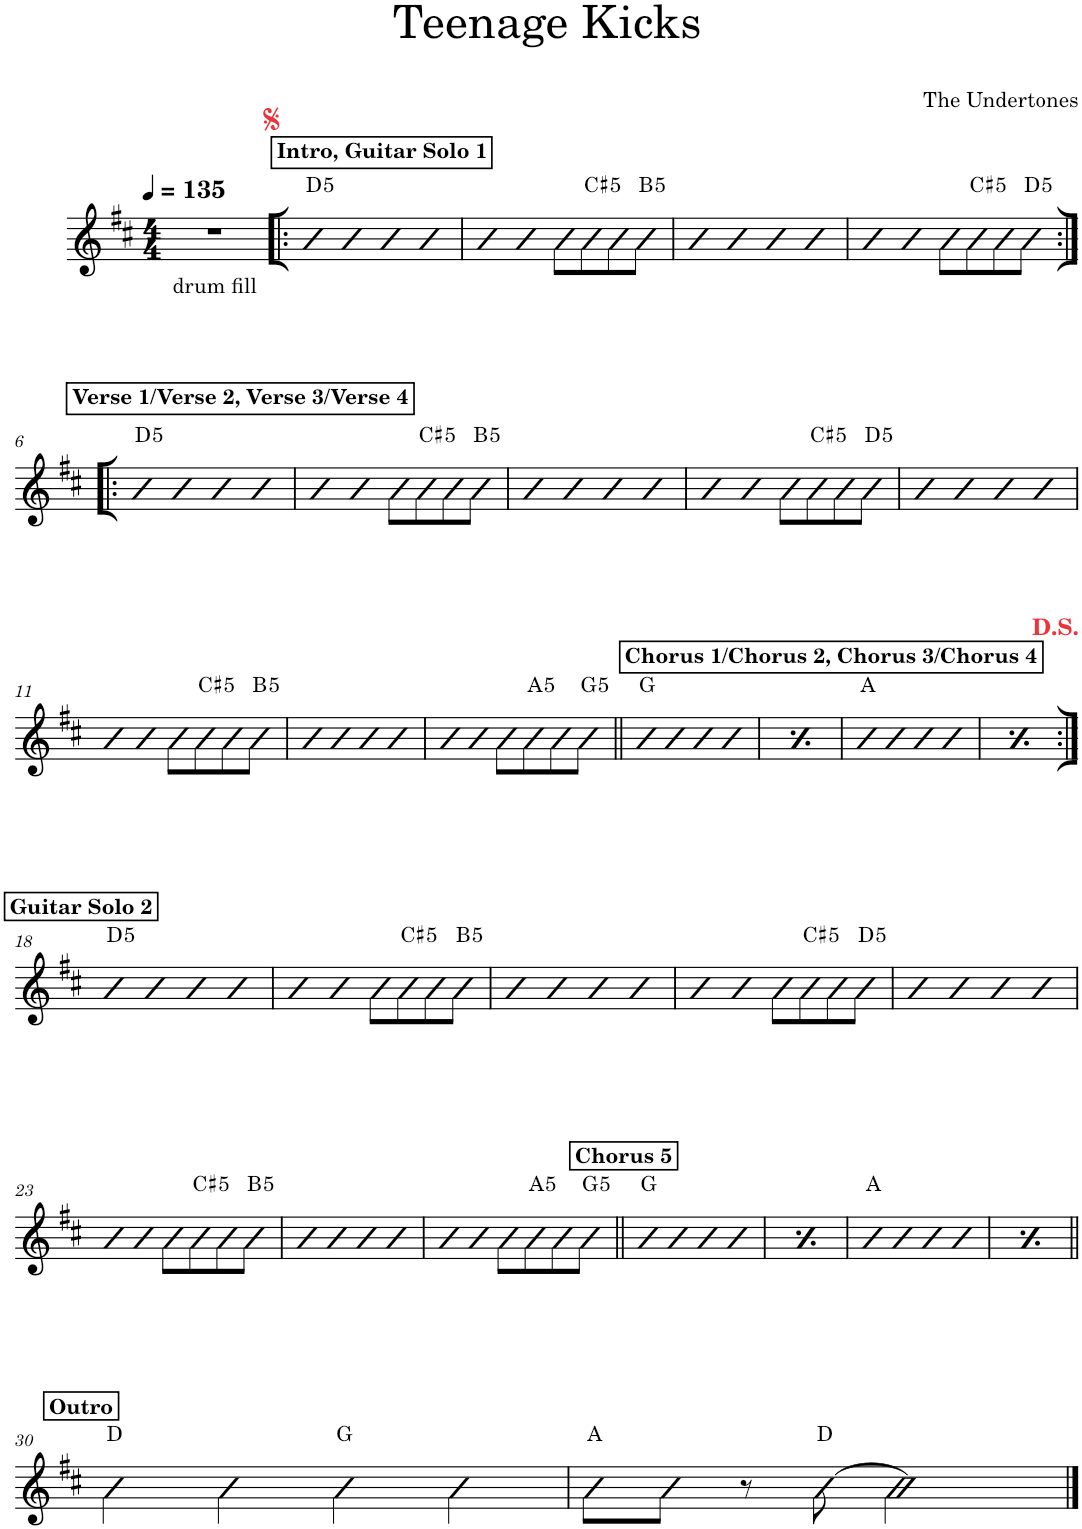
**kern	**harte
*part1	*part1
*staff1	*
*I"Piano	*
*I'Pno.	*
*clefG2	*
*k[f#c#]	*
*M4/4	*
*MM135	*
=1	=1
!LO:TX:b:t=drum fill	!
1r	.
!!LO:REH:place=s1:a:B:cj:t=Intro, Guitar Solo 1
=2!|:	=2!|:
!	!LO:H:kt=5
4b	D:(1,5)
4b	.
4b	.
4b	.
=3	=3
4b	.
4b	.
8b\L	.
!	!LO:H:kt=5
8b\	C#:(1,5)
8b\	.
!	!LO:H:kt=5
8b\J	B:(1,5)
=4	=4
4b	.
4b	.
4b	.
4b	.
=5	=5
4b	.
4b	.
8b\L	.
!	!LO:H:kt=5
8b\	C#:(1,5)
8b\	.
!	!LO:H:kt=5
8b\J	D:(1,5)
!!LO:LB:g=z
!!LO:REH:place=s1:a:B:cj:t=Verse 1/Verse 2, Verse 3/Verse 4
=6:|!|:	=6:|!|:
!	!LO:H:kt=5
4b	D:(1,5)
4b	.
4b	.
4b	.
=7	=7
4b	.
4b	.
8b\L	.
!	!LO:H:kt=5
8b\	C#:(1,5)
8b\	.
!	!LO:H:kt=5
8b\J	B:(1,5)
=8	=8
4b	.
4b	.
4b	.
4b	.
=9	=9
4b	.
4b	.
8b\L	.
!	!LO:H:kt=5
8b\	C#:(1,5)
8b\	.
!	!LO:H:kt=5
8b\J	D:(1,5)
=10	=10
4b	.
4b	.
4b	.
4b	.
!!LO:LB:g=z
=11	=11
4b	.
4b	.
8b\L	.
!	!LO:H:kt=5
8b\	C#:(1,5)
8b\	.
!	!LO:H:kt=5
8b\J	B:(1,5)
=12	=12
4b	.
4b	.
4b	.
4b	.
=13	=13
4b	.
4b	.
8b\L	.
!	!LO:H:kt=5
8b\	A:(1,5)
8b\	.
!	!LO:H:kt=5
8b\J	G:(1,5)
!!LO:REH:place=s1:a:B:cj:t=Chorus 1/Chorus 2, Chorus 3/Chorus 4
=14||	=14||
4b	G:maj
4b	.
4b	.
4b	.
!!LO:REH:place=s1:a:B:cj:t=Chorus 1/Chorus 2, Chorus 3/Chorus 4
=15	=15
4b	G:maj
4b	.
4b	.
4b	.
=16	=16
4b	A:maj
4b	.
4b	.
4b	.
=17	=17
4b	A:maj
4b	.
4b	.
4b	.
!!LO:LB:g=z
!!LO:REH:place=s1:a:B:cj:t=Guitar Solo 2
=18:|!	=18:|!
!	!LO:H:kt=5
4b	D:(1,5)
4b	.
4b	.
4b	.
=19	=19
4b	.
4b	.
8b\L	.
!	!LO:H:kt=5
8b\	C#:(1,5)
8b\	.
!	!LO:H:kt=5
8b\J	B:(1,5)
=20	=20
4b	.
4b	.
4b	.
4b	.
=21	=21
4b	.
4b	.
8b\L	.
!	!LO:H:kt=5
8b\	C#:(1,5)
8b\	.
!	!LO:H:kt=5
8b\J	D:(1,5)
=22	=22
4b	.
4b	.
4b	.
4b	.
!!LO:LB:g=z
=23	=23
4b	.
4b	.
8b\L	.
!	!LO:H:kt=5
8b\	C#:(1,5)
8b\	.
!	!LO:H:kt=5
8b\J	B:(1,5)
=24	=24
4b	.
4b	.
4b	.
4b	.
=25	=25
4b	.
4b	.
8b\L	.
!	!LO:H:kt=5
8b\	A:(1,5)
8b\	.
!	!LO:H:kt=5
8b\J	G:(1,5)
!!LO:REH:place=s1:a:B:cj:t=Chorus 5
=26||	=26||
4b	G:maj
4b	.
4b	.
4b	.
!!LO:REH:place=s1:a:B:cj:t=Chorus 5
=27	=27
4b	G:maj
4b	.
4b	.
4b	.
=28	=28
4b	A:maj
4b	.
4b	.
4b	.
=29	=29
4b	A:maj
4b	.
4b	.
4b	.
!!LO:LB:g=z
!!LO:REH:place=s1:a:B:cj:t=Outro
=30||	=30||
4b\	D:maj
4b\	.
4b\	G:maj
4b\	.
=31	=31
8b\L	A:maj
8b\J	.
8r	.
[8b\	D:maj
2b\]	.
==	==
*-	*-
